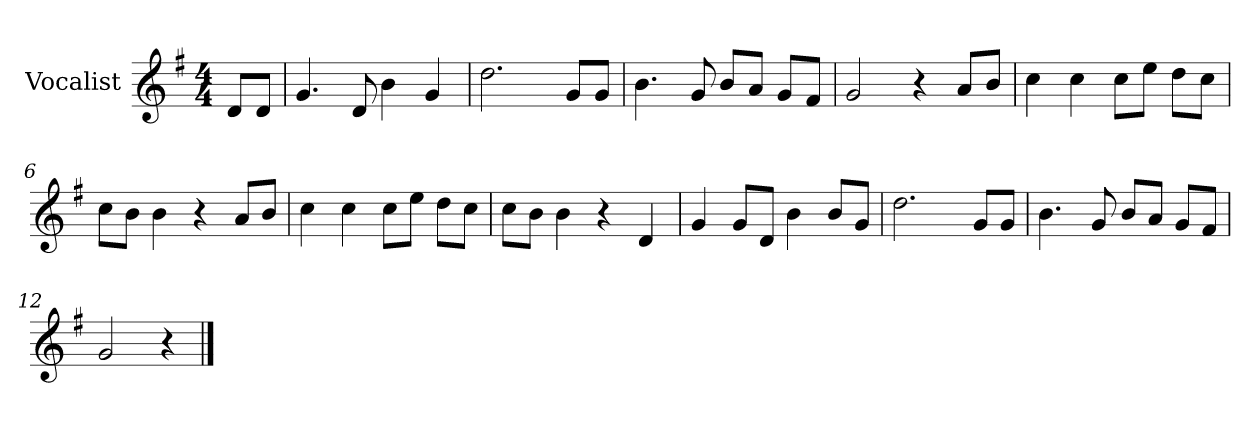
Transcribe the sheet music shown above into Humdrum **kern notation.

**kern
*part1
*staff1
*I"Vocalist
*k[f#]
*G:
*M4/4
=
8dL
8dJ
=1
4.g
8d
4b
4g
=2
2.dd
8gL
8gJ
=3
4.b
8g
8bL
8aJ
8gL
8f#J
=4
2g
4r
8aL
8bJ
=5
4cc
4cc
8ccL
8eeJ
8ddL
8ccJ
=6
8ccL
8bJ
4b
4r
8aL
8bJ
=7
4cc
4cc
8ccL
8eeJ
8ddL
8ccJ
=8
8ccL
8bJ
4b
4r
4d
=9
4g
8gL
8dJ
4b
8bL
8gJ
=10
2.dd
8gL
8gJ
=11
4.b
8g
8bL
8aJ
8gL
8f#J
=12
2g
4r
==
*-
